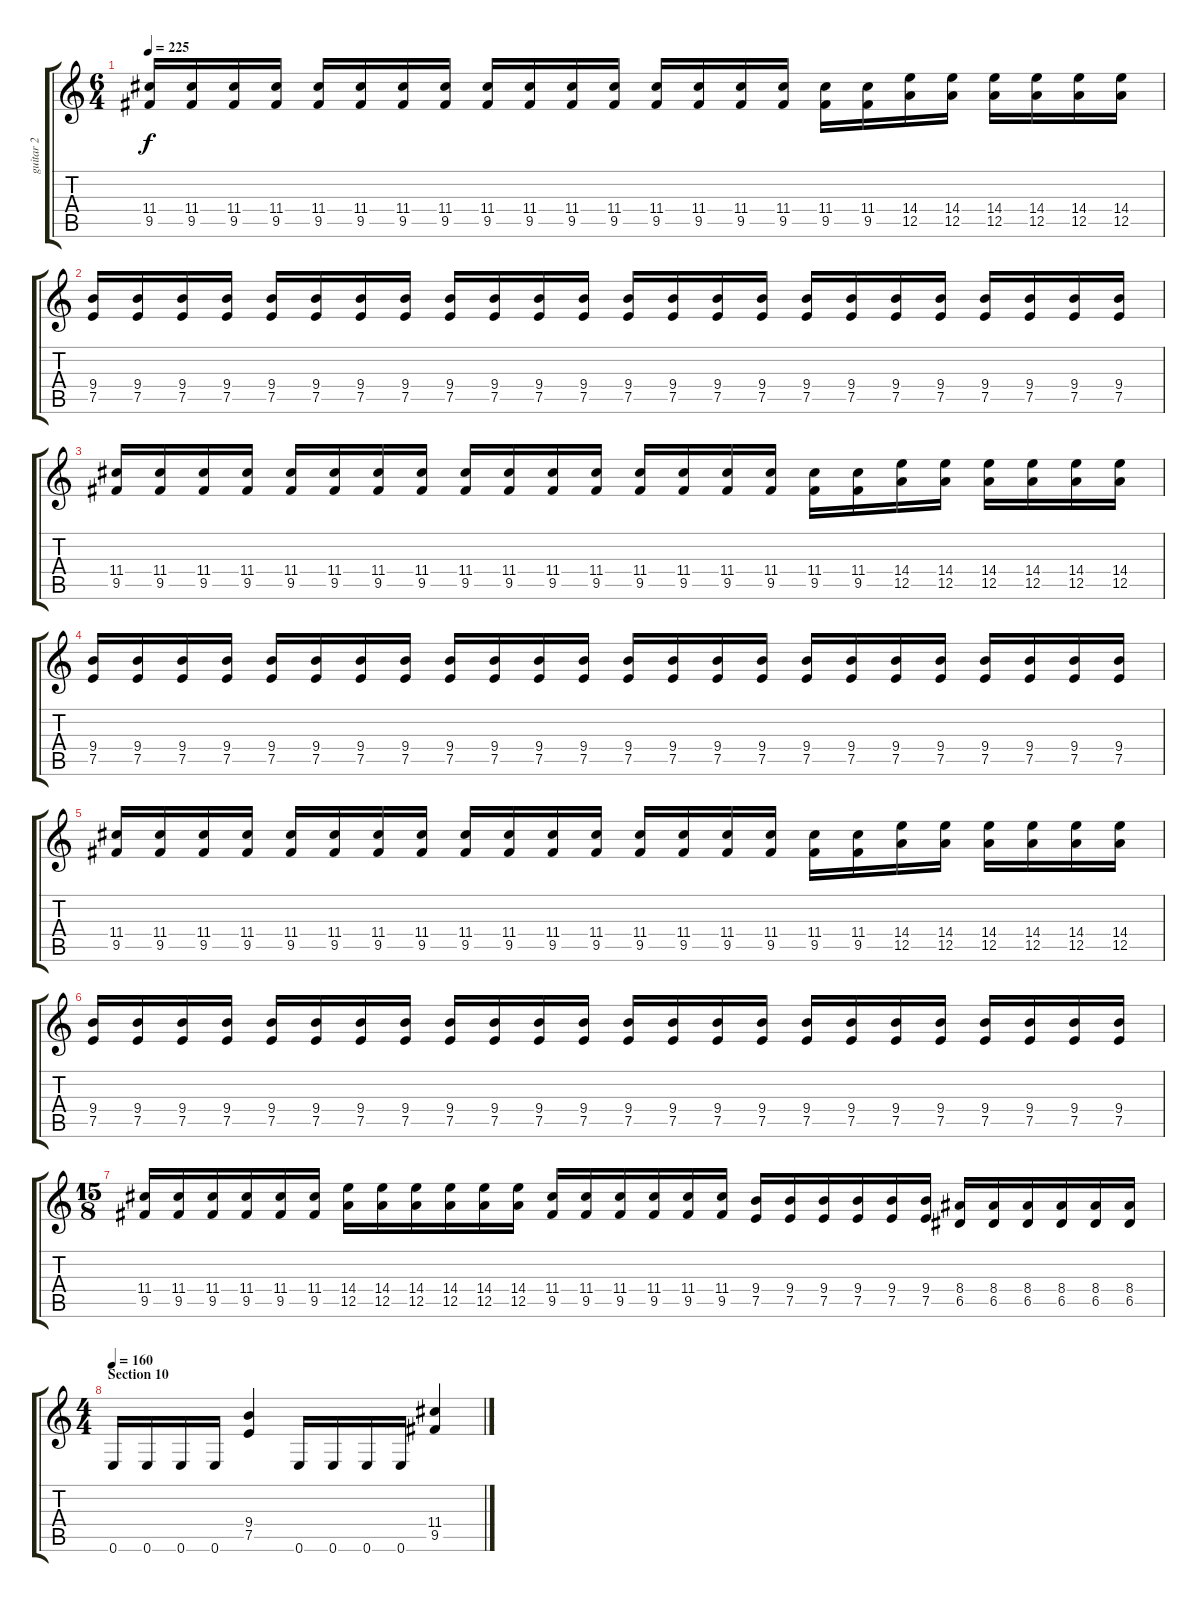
\track ("guitar 2" "guitar 2") {instrument distortionguitar}
\staff {score tabs}
\tuning (E4 B3 G3 D3 A2 E2) {hide}
\ts (6 4)
\tempo 225
\clef g2
\ks c
(11.4 9.5).16{dy f} (11.4 9.5).16 (11.4 9.5).16 (11.4 9.5).16 (11.4 9.5).16 (11.4 9.5).16 (11.4 9.5).16 (11.4 9.5).16 (11.4 9.5).16 (11.4 9.5).16 (11.4 9.5).16 (11.4 9.5).16 (11.4 9.5).16 (11.4 9.5).16 (11.4 9.5).16 (11.4 9.5).16 (11.4 9.5).16 (11.4 9.5).16 (14.4 12.5).16 (14.4 12.5).16 (14.4 12.5).16 (14.4 12.5).16 (14.4 12.5).16 (14.4 12.5).16 |
(9.4 7.5).16 (9.4 7.5).16 (9.4 7.5).16 (9.4 7.5).16 (9.4 7.5).16 (9.4 7.5).16 (9.4 7.5).16 (9.4 7.5).16 (9.4 7.5).16 (9.4 7.5).16 (9.4 7.5).16 (9.4 7.5).16 (9.4 7.5).16 (9.4 7.5).16 (9.4 7.5).16 (9.4 7.5).16 (9.4 7.5).16 (9.4 7.5).16 (9.4 7.5).16 (9.4 7.5).16 (9.4 7.5).16 (9.4 7.5).16 (9.4 7.5).16 (9.4 7.5).16 |
(11.4 9.5).16 (11.4 9.5).16 (11.4 9.5).16 (11.4 9.5).16 (11.4 9.5).16 (11.4 9.5).16 (11.4 9.5).16 (11.4 9.5).16 (11.4 9.5).16 (11.4 9.5).16 (11.4 9.5).16 (11.4 9.5).16 (11.4 9.5).16 (11.4 9.5).16 (11.4 9.5).16 (11.4 9.5).16 (11.4 9.5).16 (11.4 9.5).16 (14.4 12.5).16 (14.4 12.5).16 (14.4 12.5).16 (14.4 12.5).16 (14.4 12.5).16 (14.4 12.5).16 |
(9.4 7.5).16 (9.4 7.5).16 (9.4 7.5).16 (9.4 7.5).16 (9.4 7.5).16 (9.4 7.5).16 (9.4 7.5).16 (9.4 7.5).16 (9.4 7.5).16 (9.4 7.5).16 (9.4 7.5).16 (9.4 7.5).16 (9.4 7.5).16 (9.4 7.5).16 (9.4 7.5).16 (9.4 7.5).16 (9.4 7.5).16 (9.4 7.5).16 (9.4 7.5).16 (9.4 7.5).16 (9.4 7.5).16 (9.4 7.5).16 (9.4 7.5).16 (9.4 7.5).16 |
(11.4 9.5).16 (11.4 9.5).16 (11.4 9.5).16 (11.4 9.5).16 (11.4 9.5).16 (11.4 9.5).16 (11.4 9.5).16 (11.4 9.5).16 (11.4 9.5).16 (11.4 9.5).16 (11.4 9.5).16 (11.4 9.5).16 (11.4 9.5).16 (11.4 9.5).16 (11.4 9.5).16 (11.4 9.5).16 (11.4 9.5).16 (11.4 9.5).16 (14.4 12.5).16 (14.4 12.5).16 (14.4 12.5).16 (14.4 12.5).16 (14.4 12.5).16 (14.4 12.5).16 |
(9.4 7.5).16 (9.4 7.5).16 (9.4 7.5).16 (9.4 7.5).16 (9.4 7.5).16 (9.4 7.5).16 (9.4 7.5).16 (9.4 7.5).16 (9.4 7.5).16 (9.4 7.5).16 (9.4 7.5).16 (9.4 7.5).16 (9.4 7.5).16 (9.4 7.5).16 (9.4 7.5).16 (9.4 7.5).16 (9.4 7.5).16 (9.4 7.5).16 (9.4 7.5).16 (9.4 7.5).16 (9.4 7.5).16 (9.4 7.5).16 (9.4 7.5).16 (9.4 7.5).16 |
\ts (15 8)
(11.4 9.5).16 (11.4 9.5).16 (11.4 9.5).16 (11.4 9.5).16 (11.4 9.5).16 (11.4 9.5).16 (14.4 12.5).16 (14.4 12.5).16 (14.4 12.5).16 (14.4 12.5).16 (14.4 12.5).16 (14.4 12.5).16 (11.4 9.5).16 (11.4 9.5).16 (11.4 9.5).16 (11.4 9.5).16 (11.4 9.5).16 (11.4 9.5).16 (9.4 7.5).16 (9.4 7.5).16 (9.4 7.5).16 (9.4 7.5).16 (9.4 7.5).16 (9.4 7.5).16 (8.4 6.5).16 (8.4 6.5).16 (8.4 6.5).16 (8.4 6.5).16 (8.4 6.5).16 (8.4 6.5).16 |
\ts (4 4)
\section ("" "Section 10")
\tempo 160
0.6.16 0.6.16 0.6.16 0.6.16 (9.4 7.5).4 0.6.16 0.6.16 0.6.16 0.6.16 (11.4 9.5).4
